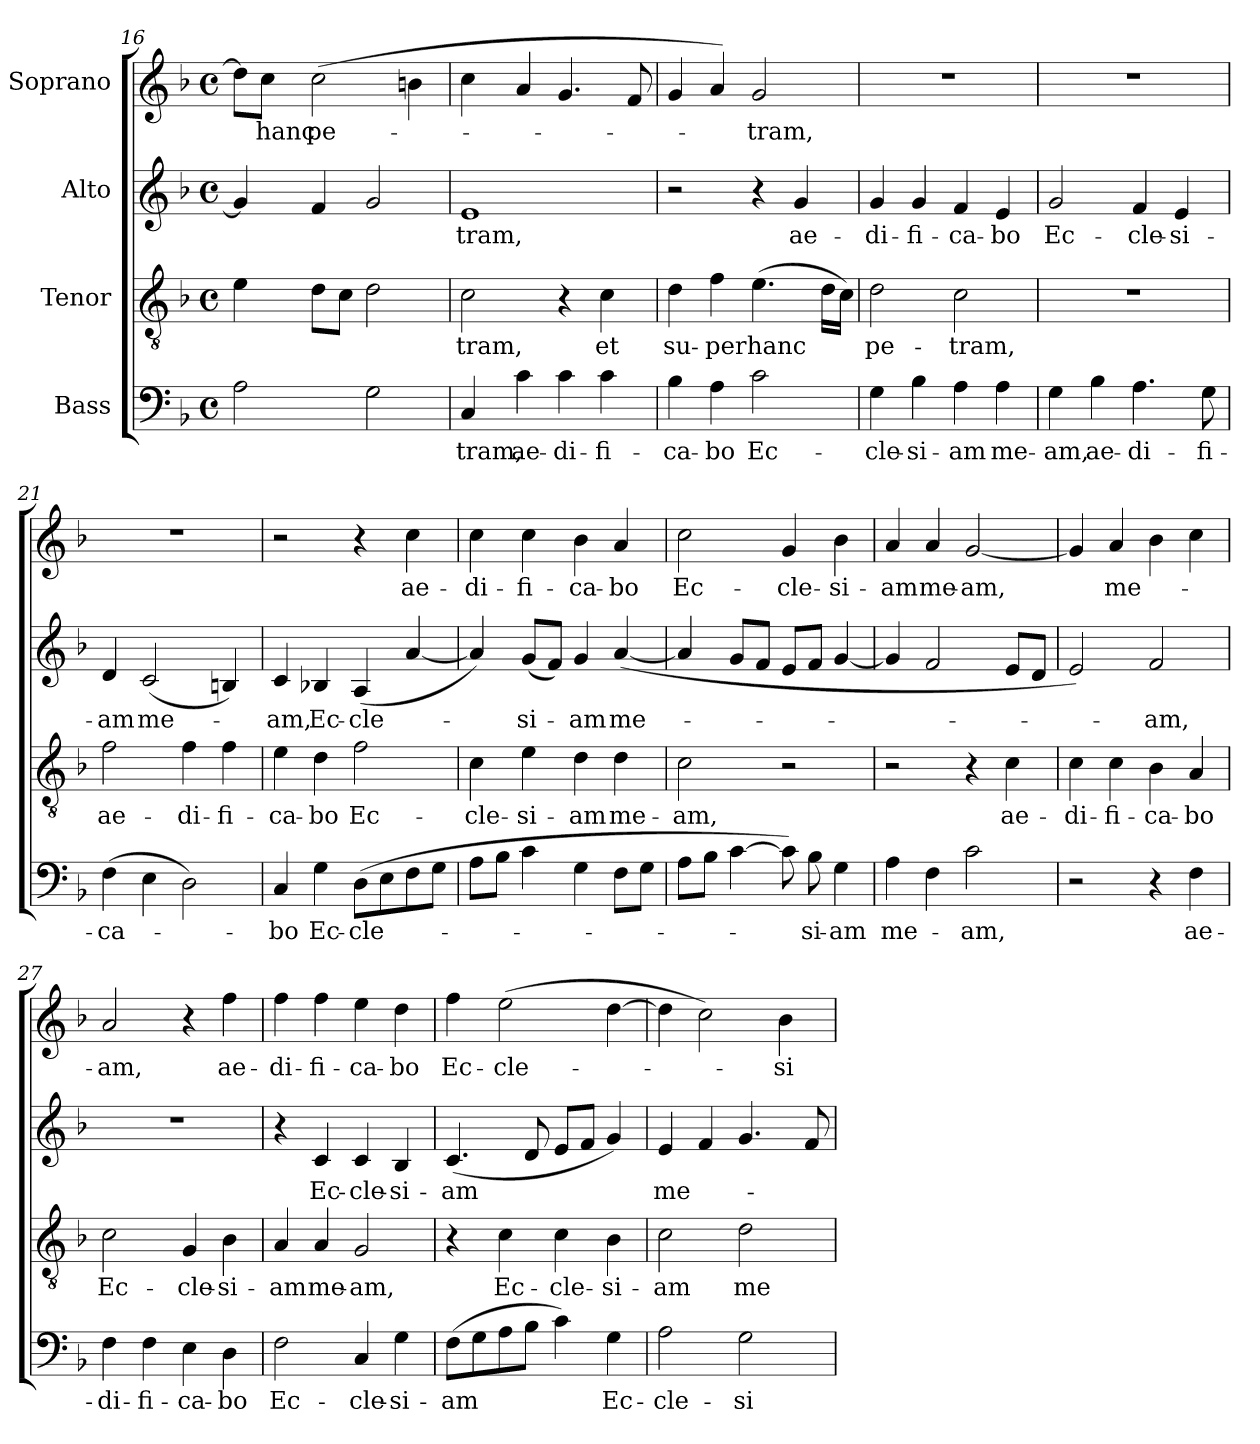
**kern	**text	**kern	**text	**kern	**text	**kern	**text
*part4	*part4	*part3	*part3	*part2	*part2	*part1	*part1
*staff4	*staff4	*staff3	*staff3	*staff2	*staff2	*staff1	*staff1
*I"Bass	*	*I"Tenor	*	*I"Alto	*	*I"Soprano	*
*clefF4	*	*clefGv2	*	*clefG2	*	*clefG2	*
*k[b-]	*	*k[b-]	*	*k[b-]	*	*k[b-]	*
*F:	*	*F:	*	*F:	*	*F:	*
*M4/4	*	*M4/4	*	*M4/4	*	*M4/4	*
*met(c)	*	*met(c)	*	*met(c)	*	*met(c)	*
=16	=16	=16	=16	=16	=16	=16	=16
2A\	.	4e\	.	4g/]	.	8dd\L]	.
!	!	!	!	!	!	!	!LO:LY:b
.	.	.	.	.	.	8cc\J	hanc
!	!	!	!	!	!	!	!LO:LY:b
.	.	8d\L	.	4f/	.	(>2cc\	pe-
.	.	8c\J	.	.	.	.	.
2G\	.	2d\	.	2g/	.	.	.
.	.	.	.	.	.	4bn\	.
=17	=17	=17	=17	=17	=17	=17	=17
!	!LO:LY:b	!	!LO:LY:b	!	!LO:LY:b	!	!
4C/	-tram,	2c\	-tram,	1e	-tram,	4cc\	.
!	!LO:LY:b	!	!	!	!	!	!
4c\	ae-	.	.	.	.	4a/	.
!	!LO:LY:b	!	!	!	!	!	!
4c\	-di-	4r	.	.	.	4.g/	.
!	!LO:LY:b	!	!LO:LY:b	!	!	!	!
4c\	-fi-	4c\	et	.	.	.	.
.	.	.	.	.	.	8f/	.
=18	=18	=18	=18	=18	=18	=18	=18
!	!LO:LY:b	!	!LO:LY:b	!	!	!	!
4B-\	-ca-	4d\	su-	2r	.	4g/	.
!	!LO:LY:b	!	!LO:LY:b	!	!	!	!
4A\	-bo	4f\	-per	.	.	4a/)	.
!	!LO:LY:b	!	!LO:LY:b	!	!	!	!LO:LY:b
2c\	Ec-	(>4.e\	hanc	4r	.	2g/	-tram,
!	!	!	!	!	!LO:LY:b	!	!
.	.	.	.	4g/	ae-	.	.
.	.	16d\LL	.	.	.	.	.
.	.	16c\JJ)	.	.	.	.	.
!!LO:LB:g=z
=19	=19	=19	=19	=19	=19	=19	=19
!	!LO:LY:b	!	!LO:LY:b	!	!LO:LY:b	!	!
4G\	-cle-	2d\	pe-	4g/	-di-	1r	.
!	!LO:LY:b	!	!	!	!LO:LY:b	!	!
4B-\	-si-	.	.	4g/	-fi-	.	.
!	!LO:LY:b	!	!LO:LY:b	!	!LO:LY:b	!	!
4A\	-am	2c\	-tram,	4f/	-ca-	.	.
!	!LO:LY:b	!	!	!	!LO:LY:b	!	!
4A\	me-	.	.	4e/	-bo	.	.
=20	=20	=20	=20	=20	=20	=20	=20
!	!LO:LY:b	!	!	!	!LO:LY:b	!	!
4G\	-am,	1r	.	2g/	Ec-	1r	.
!	!LO:LY:b	!	!	!	!	!	!
4B-\	ae-	.	.	.	.	.	.
!	!LO:LY:b	!	!	!	!LO:LY:b	!	!
4.A\	-di-	.	.	4f/	-cle-	.	.
!	!	!	!	!	!LO:LY:b	!	!
.	.	.	.	4e/	-si-	.	.
!	!LO:LY:b	!	!	!	!	!	!
8G\	-fi-	.	.	.	.	.	.
=21	=21	=21	=21	=21	=21	=21	=21
!	!LO:LY:b	!	!LO:LY:b	!	!LO:LY:b	!	!
(>4F\	-ca-	2f\	ae-	4d/	-am	1r	.
!	!	!	!	!	!LO:LY:b	!	!
4E\	.	.	.	(<2c/	me-	.	.
!	!	!	!LO:LY:b	!	!	!	!
2D\)	.	4f\	-di-	.	.	.	.
!	!	!	!LO:LY:b	!	!	!	!
.	.	4f\	-fi-	4Bn/)	.	.	.
=22	=22	=22	=22	=22	=22	=22	=22
!	!LO:LY:b	!	!LO:LY:b	!	!LO:LY:b	!	!
4C/	-bo	4e\	-ca-	4c/	-am,	2r	.
!	!LO:LY:b	!	!LO:LY:b	!	!LO:LY:b	!	!
4G\	Ec-	4d\	-bo	4B-X/	Ec-	.	.
!	!LO:LY:b	!	!LO:LY:b	!	!LO:LY:b	!	!
(>8D\L	-cle-	2f\	Ec-	(<4A/	-cle-	4r	.
8E\	.	.	.	.	.	.	.
!	!	!	!	!	!	!	!LO:LY:b
8F\	.	.	.	[4a/	.	4cc\	ae-
8G\J	.	.	.	.	.	.	.
=23	=23	=23	=23	=23	=23	=23	=23
!	!	!	!LO:LY:b	!	!	!	!LO:LY:b
8A\L	.	4c\	-cle-	4a/])	.	4cc\	-di-
8B-\J	.	.	.	.	.	.	.
!	!	!	!LO:LY:b	!	!LO:LY:b	!	!LO:LY:b
4c\	.	4e\	-si-	(<8g/L	-si-	4cc\	-fi-
.	.	.	.	8f/J)	.	.	.
!	!	!	!LO:LY:b	!	!LO:LY:b	!	!LO:LY:b
4G\	.	4d\	-am	4g/	-am	4b-\	-ca-
!	!	!	!LO:LY:b	!	!LO:LY:b	!	!LO:LY:b
8F\L	.	4d\	me-	(<[4a/	me-	4a/	-bo
8G\J	.	.	.	.	.	.	.
=24	=24	=24	=24	=24	=24	=24	=24
!	!	!	!LO:LY:b	!	!	!	!LO:LY:b
8A\L	.	2c\	-am,	4a/]	.	2cc\	Ec-
8B-\J	.	.	.	.	.	.	.
[4c\	.	.	.	8g/L	.	.	.
.	.	.	.	8f/J	.	.	.
!	!	!	!	!	!	!	!LO:LY:b
8c\])	.	2r	.	8e/L	.	4g/	-cle-
!	!LO:LY:b	!	!	!	!	!	!
8B-\	-si-	.	.	8f/J	.	.	.
!	!LO:LY:b	!	!	!	!	!	!LO:LY:b
4G\	-am	.	.	[4g/	.	4b-\	-si-
!!LO:LB:g=z
=25	=25	=25	=25	=25	=25	=25	=25
!	!LO:LY:b	!	!	!	!LO:LY:b	!	!LO:LY:b
4A\	me-	2r	.	4g/]	- ­ -	4a/	-am
!	!	!	!	!	!	!	!LO:LY:b
4F\	.	.	.	2f/	.	4a/	me-
!	!LO:LY:b	!	!	!	!	!	!LO:LY:b
2c\	-am,	4r	.	.	.	[2g/	-am,
!	!	!	!LO:LY:b	!	!	!	!
.	.	4c\	ae-	8e/L	.	.	.
.	.	.	.	8d/J	.	.	.
=26	=26	=26	=26	=26	=26	=26	=26
!	!	!	!LO:LY:b	!	!	!	!
2r	.	4c\	-di-	2e/)	.	4g/]	.
!	!	!	!LO:LY:b	!	!	!	!LO:LY:b
.	.	4c\	-fi-	.	.	4a/	me-
!	!	!	!LO:LY:b	!	!LO:LY:b	!	!
4r	.	4B-\	-ca-	2f/	-am,	4b-\	.
!	!LO:LY:b	!	!LO:LY:b	!	!	!	!
4F\	ae-	4A/	-bo	.	.	4cc\	.
=27	=27	=27	=27	=27	=27	=27	=27
!	!LO:LY:b	!	!LO:LY:b	!	!	!	!LO:LY:b
4F\	-di-	2c\	Ec-	1r	.	2a/	-am,
!	!LO:LY:b	!	!	!	!	!	!
4F\	-fi-	.	.	.	.	.	.
!	!LO:LY:b	!	!LO:LY:b	!	!	!	!
4E\	-ca-	4G/	-cle-	.	.	4r	.
!	!LO:LY:b	!	!LO:LY:b	!	!	!	!LO:LY:b
4D\	-bo	4B-\	-si-	.	.	4ff\	ae-
=28	=28	=28	=28	=28	=28	=28	=28
!	!LO:LY:b	!	!LO:LY:b	!	!	!	!LO:LY:b
2F\	Ec-	4A/	-am	4r	.	4ff\	-di-
!	!	!	!LO:LY:b	!	!LO:LY:b	!	!LO:LY:b
.	.	4A/	me-	4c/	Ec-	4ff\	-fi-
!	!LO:LY:b	!	!LO:LY:b	!	!LO:LY:b	!	!LO:LY:b
4C/	-cle-	2G/	-am,	4c/	-cle-	4ee\	-ca-
!	!LO:LY:b	!	!	!	!LO:LY:b	!	!LO:LY:b
4G\	-si-	.	.	4B-/	-si-	4dd\	-bo
=29	=29	=29	=29	=29	=29	=29	=29
!	!LO:LY:b	!	!	!	!LO:LY:b	!	!LO:LY:b
(>8F\L	-am	4r	.	(<4.c/	-am	4ff\	Ec-
8G\	.	.	.	.	.	.	.
!	!	!	!LO:LY:b	!	!	!	!LO:LY:b
8A\	.	4c\	Ec-	.	.	(>2ee\	-cle-
8B-\J	.	.	.	8d/	.	.	.
!	!	!	!LO:LY:b	!	!	!	!
4c\)	.	4c\	-cle-	8e/L	.	.	.
.	.	.	.	8f/J	.	.	.
!	!LO:LY:b	!	!LO:LY:b	!	!	!	!
4G\	Ec-	4B-\	-si-	4g/)	.	[4dd\	.
=30	=30	=30	=30	=30	=30	=30	=30
!	!LO:LY:b	!	!LO:LY:b	!	!LO:LY:b	!	!
2A\	-cle-	2c\	-am	4e/	me-	4dd\]	.
.	.	.	.	4f/	.	2cc\)	.
!	!LO:LY:b	!	!LO:LY:b	!	!	!	!
2G\	-si-	2d\	me-	4.g/	.	.	.
!	!	!	!	!	!	!	!LO:LY:b
.	.	.	.	.	.	4b-\	-si-
.	.	.	.	8f/	.	.	.
=	=	=	=	=	=	=	=
*-	*-	*-	*-	*-	*-	*-	*-
